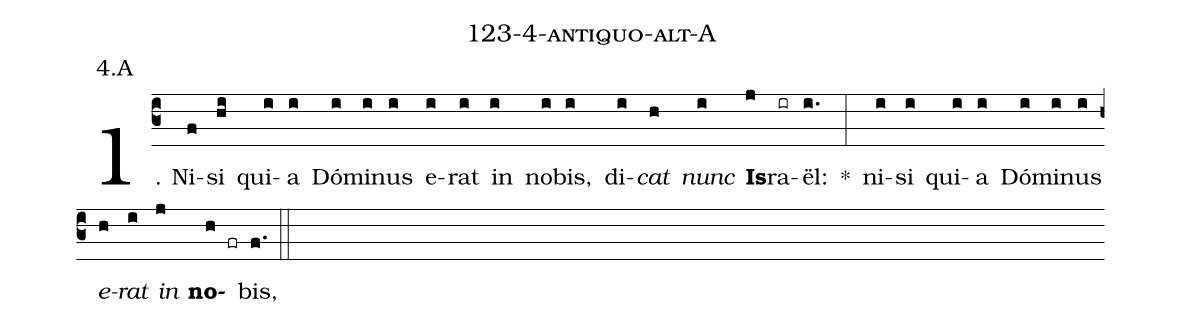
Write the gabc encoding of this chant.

name: 123-4-antiquo-alt-A;
annotation: 4.A;
%%
(c3)1. Ni(f)si(hi) qui(i)a(i) Dó(i)mi(i)nus(i) e(i)rat(i) in(i) no(i)bis,(i) di(i)<i>cat</i>(h) <i>nunc</i>(i) <b>Is</b>(j)ra(ir)ël:(i.) *(:) ni(i)si(i) qui(i)a(i) Dó(i)mi(i)nus(i) <i>e</i>(h)<i>rat</i>(i) <i>in</i>(j) <b>no</b>(h fr)bis,(f.) (::)
